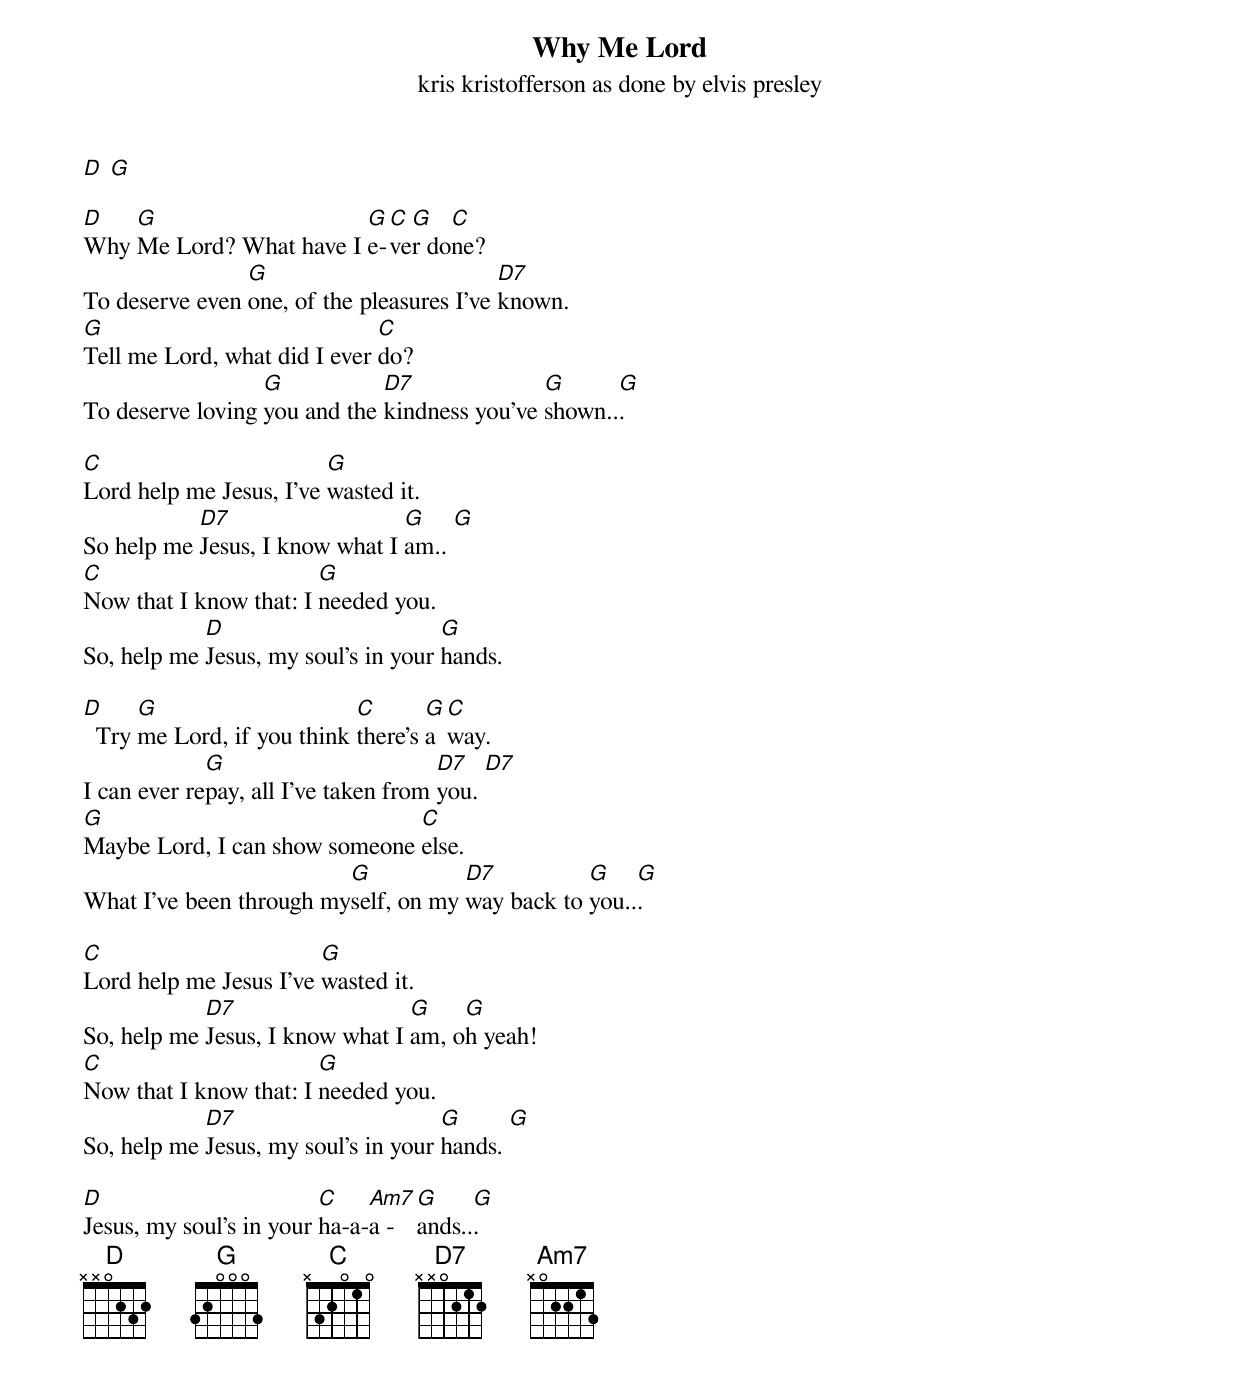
{title: Why Me Lord}
{subtitle: kris kristofferson as done by elvis presley}

[D] [G]

[D]Why [G]Me Lord? What have I [G]e-[C]ve[G]r do[C]ne?
To deserve even [G]one, of the pleasures I've [D7]known.
[G]Tell me Lord, what did I ever [C]do?
To deserve loving [G]you and the [D7]kindness you've [G]shown..[G].

[C]Lord help me Jesus, I've [G]wasted it.
So help me [D7]Jesus, I know what I [G]am.. [G]
[C]Now that I know that: I [G]needed you.
So, help me [D]Jesus, my soul's in your [G]hands.

[D]  Try [G]me Lord, if you think [C]there's [G]a [C]way.
I can ever re[G]pay, all I've taken from [D7]you. [D7]
[G]Maybe Lord, I can show someone [C]else.
What I've been through my[G]self, on my [D7]way back to [G]you..[G].

[C]Lord help me Jesus I've [G]wasted it.
So, help me [D7]Jesus, I know what I [G]am, o[G]h yeah!
[C]Now that I know that: I [G]needed you.
So, help me [D7]Jesus, my soul's in your [G]hands. [G]

[D]Jesus, my soul's in your [C]ha-a-[Am7]a - [G]ands..[G].
